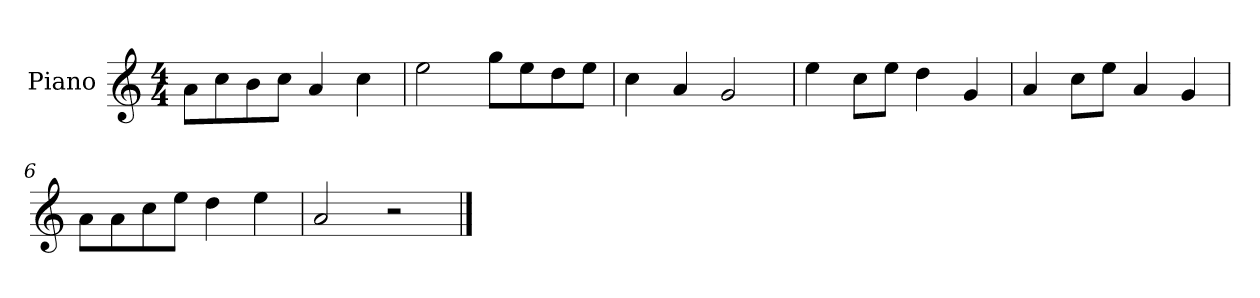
**kern
*part1
*staff1
*I"Piano
*I'P-no
*clefG2
*k[]
*M4/4
*MM90
=1
8a\L
8cc\
8b\
8cc\J
4a/
4cc\
=2
2ee\
8gg\L
8ee\
8dd\
8ee\J
=3
4cc\
4a/
2g/
=4
4ee\
8cc\L
8ee\J
4dd\
4g/
=5
4a/
8cc\L
8ee\J
4a/
4g/
=6
8a\L
8a\
8cc\
8ee\J
4dd\
4ee\
=7
2a/
2r
==
*-
